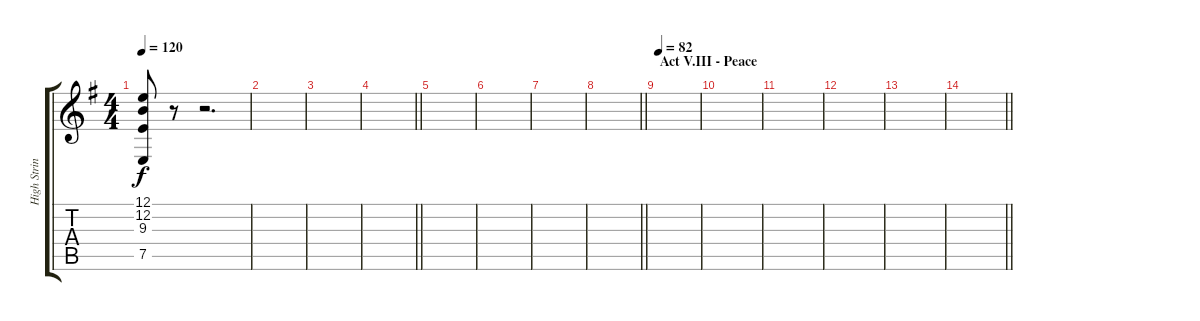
\track ("High Strings Standard" "High Strin") {instrument stringensemble1}
\staff {score tabs}
\tuning (E4 B3 G3 D3 A2 E2) {hide}
\ts (4 4)
\section ("" "")
\tempo 120
\clef g2
\ks eminor
(12.1 12.2 9.3 7.5).8{dy f} r.8 r.2{d} |
|
|
\barLineRight lightlight
|
|
|
|
\barLineRight lightlight
|
\section ("" "Act V.III - Peace")
\tempo 82
|
|
|
|
|
\barLineRight lightlight
